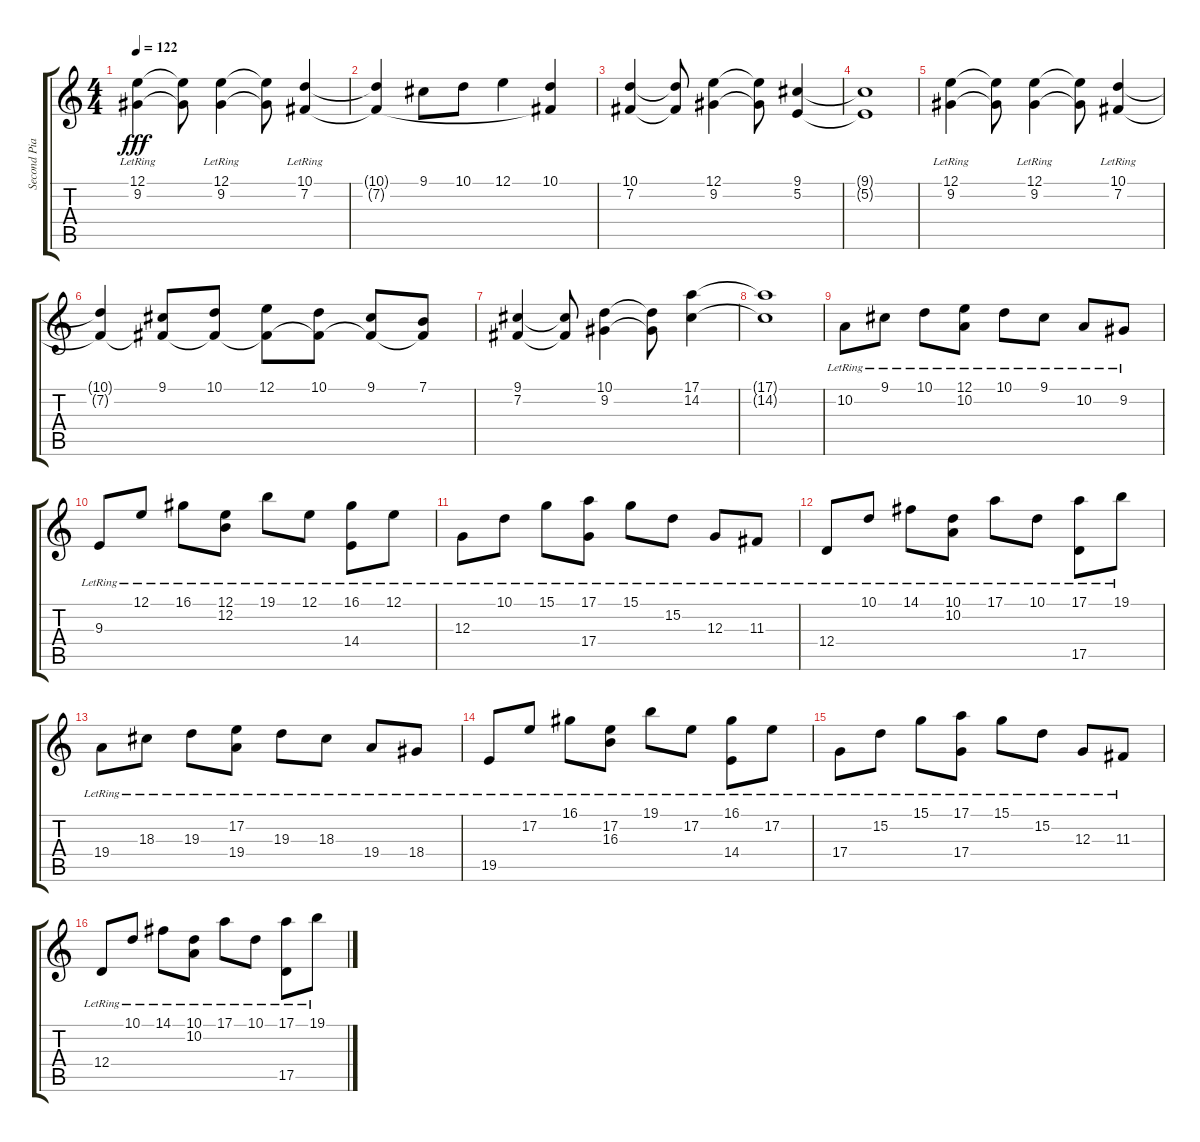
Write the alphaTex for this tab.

\track ("Second Piano" "Second Pia") {instrument electricpiano2}
\staff {score tabs}
\tuning (E4 B3 G3 D3 A2 E2) {hide}
\ts (4 4)
\tempo 122
\clef g2
\ks c
(12.1 9.2{lr}).4{dy fff} (12.1{t} 9.2{t}).8 (12.1{lr} 9.2{lr}).4 (12.1{t} 9.2{t}).8 (10.1{lr} 7.2).4 |
(10.1{t} 7.2{t}).4 9.1.8 10.1.8 12.1.4 (10.1 7.2{t}).4 |
(10.1 7.2).4 (10.1{t} 7.2{t}).8 (12.1 9.2).4 (12.1{t} 9.2{t}).8 (9.1 5.2).4 |
(9.1{t} 5.2{t}).1 |
(12.1 9.2{lr}).4 (12.1{t} 9.2{t}).8 (12.1{lr} 9.2{lr}).4 (12.1{t} 9.2{t}).8 (10.1{lr} 7.2).4 |
(10.1{t} 7.2{t}).4 (9.1 7.2{t}).8 (10.1 7.2{t}).8 (12.1 7.2{t}).8 (10.1 7.2{t}).8 (9.1 7.2{t}).8 (7.1 7.2{t}).8 |
(9.1 7.2).4 (9.1{t} 7.2{t}).8 (10.1 9.2).4 (10.1{t} 9.2{t}).8 (17.1 14.2).4 |
(17.1{t} 14.2{t}).1 |
10.2{lr}.8 9.1{lr}.8 10.1{lr}.8 (12.1{lr} 10.2).8 10.1{lr}.8 9.1{lr}.8 10.2{lr}.8 9.2{lr}.8 |
9.3{lr}.8 12.1{lr}.8 16.1{lr}.8 (12.1{lr} 12.2{lr}).8 19.1{lr}.8 12.1{lr}.8 (16.1{lr} 14.4{lr}).8 12.1{lr}.8 |
12.3{lr}.8 10.1{lr}.8 15.1{lr}.8 (17.1{lr} 17.4).8 15.1{lr}.8 15.2{lr}.8 12.3{lr}.8 11.3{lr}.8 |
12.4{lr}.8 10.1{lr}.8 14.1{lr}.8 (10.1{lr} 10.2{lr}).8 17.1{lr}.8 10.1{lr}.8 (17.1{lr} 17.5{lr}).8 19.1{lr}.8 |
19.4{lr}.8 18.3{lr}.8 19.3{lr}.8 (17.2{lr} 19.4).8 19.3{lr}.8 18.3{lr}.8 19.4{lr}.8 18.4{lr}.8 |
19.5{lr}.8 17.2{lr}.8 16.1{lr}.8 (17.2{lr} 16.3{lr}).8 19.1{lr}.8 17.2{lr}.8 (16.1{lr} 14.4{lr}).8 17.2{lr}.8 |
17.4{lr}.8 15.2{lr}.8 15.1{lr}.8 (17.1{lr} 17.4).8 15.1{lr}.8 15.2{lr}.8 12.3{lr}.8 11.3{lr}.8 |
12.4{lr}.8 10.1{lr}.8 14.1{lr}.8 (10.1{lr} 10.2{lr}).8 17.1{lr}.8 10.1{lr}.8 (17.1{lr} 17.5{lr}).8 19.1{lr}.8
